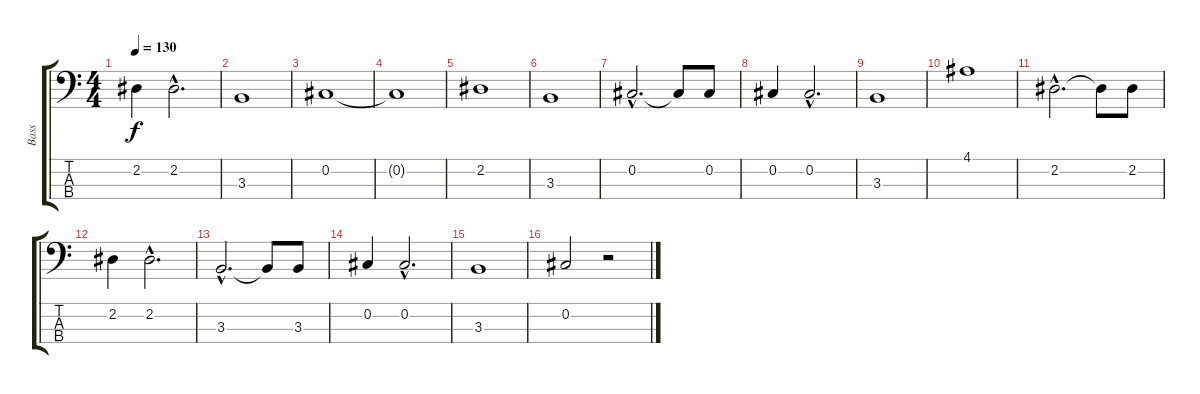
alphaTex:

\track ("Bass" "Bass") {instrument electricbassfinger}
\staff {score tabs}
\tuning (Gb2 Db2 Ab1 Eb1) {hide}
\ts (4 4)
\tempo 130
\clef f4
\ks c
2.2.4{dy f} 2.2{hac}.2{d} |
3.3.1 |
0.2.1 |
0.2{t}.1 |
2.2.1 |
3.3.1 |
0.2{hac}.2{d} 0.2{t}.8 0.2.8 |
0.2.4 0.2{hac}.2{d} |
3.3.1 |
4.1.1 |
2.2{hac}.2{d} 2.2{t}.8 2.2.8 |
2.2.4 2.2{hac}.2{d} |
3.3{hac}.2{d} 3.3{t}.8 3.3.8 |
0.2.4 0.2{hac}.2{d} |
3.3.1 |
0.2.2 r.2
